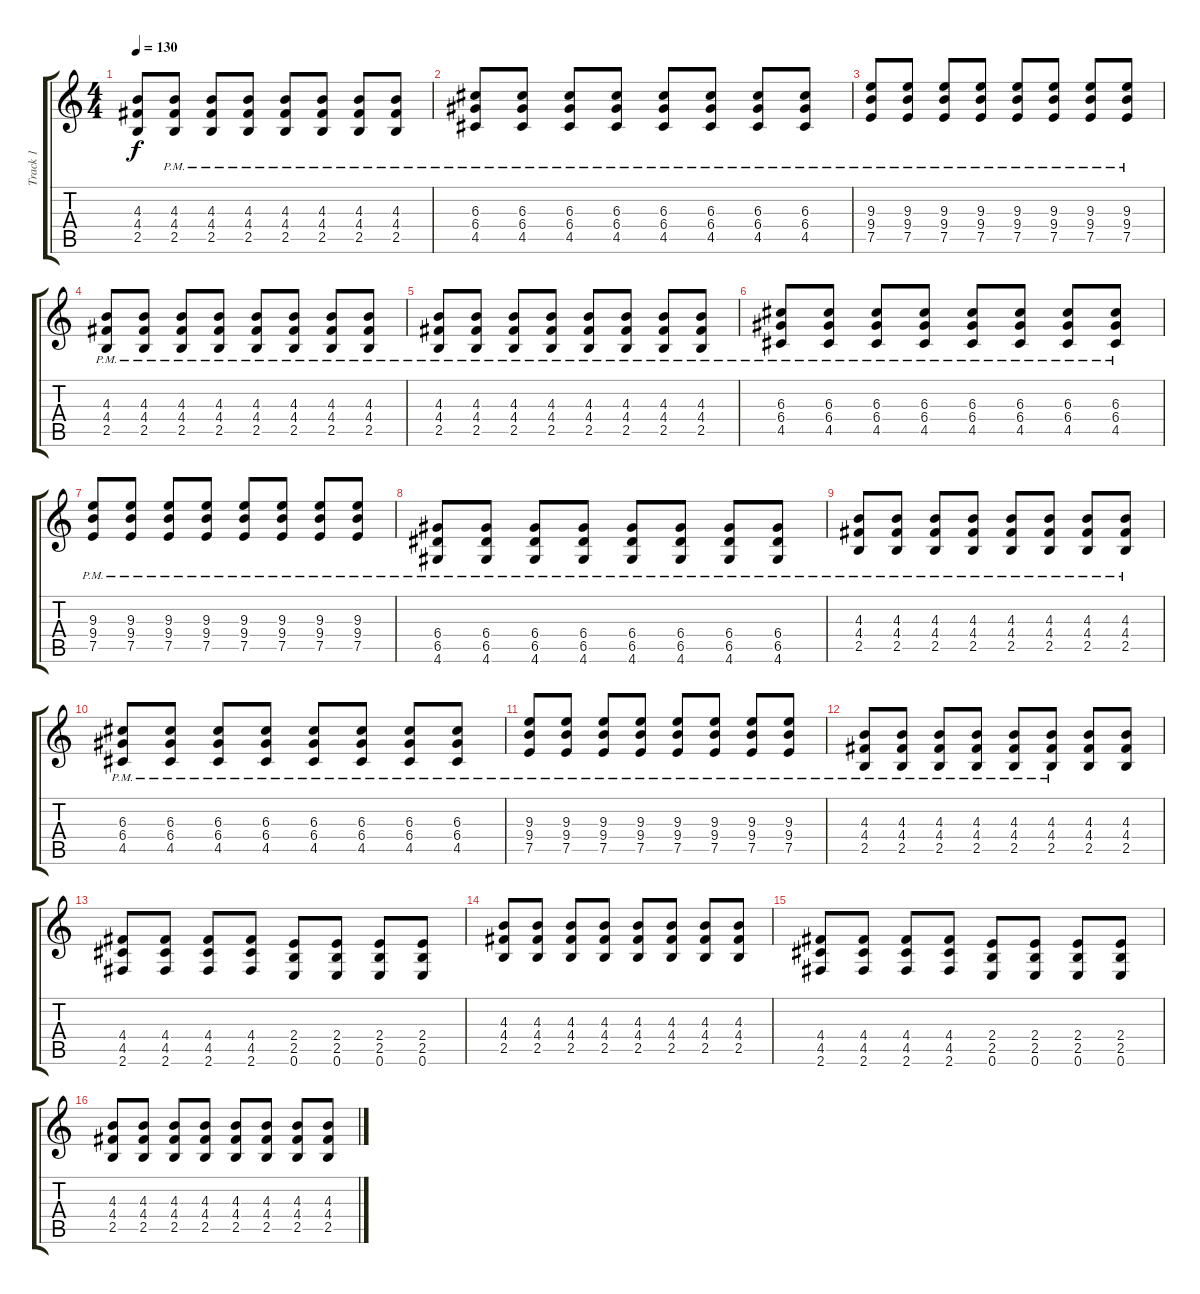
\track ("Track 1" "Track 1") {instrument overdrivenguitar}
\staff {score tabs}
\tuning (E4 B3 G3 D3 A2 E2) {hide}
\ts (4 4)
\tempo 130
\clef g2
\ks c
(4.3 4.4 2.5).8{dy f} (4.3 4.4 2.5{pm}).8 (4.3 4.4 2.5{pm}).8 (4.3 4.4 2.5{pm}).8 (4.3 4.4 2.5{pm}).8 (4.3 4.4 2.5{pm}).8 (4.3 4.4 2.5{pm}).8 (4.3 4.4 2.5{pm}).8 |
(6.3 6.4 4.5{pm}).8 (6.3 6.4 4.5{pm}).8 (6.3 6.4 4.5{pm}).8 (6.3 6.4 4.5{pm}).8 (6.3 6.4 4.5{pm}).8 (6.3 6.4 4.5{pm}).8 (6.3 6.4 4.5{pm}).8 (6.3 6.4 4.5{pm}).8 |
(9.3{pm} 9.4 7.5).8 (9.3{pm} 9.4 7.5).8 (9.3{pm} 9.4 7.5).8 (9.3{pm} 9.4 7.5).8 (9.3{pm} 9.4 7.5).8 (9.3{pm} 9.4 7.5).8 (9.3{pm} 9.4 7.5).8 (9.3{pm} 9.4 7.5).8 |
(4.3{pm} 4.4{pm} 2.5{pm}).8 (4.3 4.4 2.5{pm}).8 (4.3 4.4 2.5{pm}).8 (4.3 4.4 2.5{pm}).8 (4.3 4.4 2.5{pm}).8 (4.3 4.4 2.5{pm}).8 (4.3 4.4 2.5{pm}).8 (4.3 4.4 2.5{pm}).8 |
(4.3{pm} 4.4{pm} 2.5{pm}).8 (4.3{pm} 4.4{pm} 2.5{pm}).8 (4.3{pm} 4.4{pm} 2.5{pm}).8 (4.3{pm} 4.4{pm} 2.5{pm}).8 (4.3{pm} 4.4{pm} 2.5{pm}).8 (4.3{pm} 4.4{pm} 2.5{pm}).8 (4.3{pm} 4.4{pm} 2.5{pm}).8 (4.3{pm} 4.4{pm} 2.5{pm}).8 |
(6.3{pm} 6.4 4.5).8 (6.3{pm} 6.4 4.5).8 (6.3{pm} 6.4 4.5).8 (6.3{pm} 6.4 4.5).8 (6.3{pm} 6.4 4.5).8 (6.3{pm} 6.4 4.5).8 (6.3{pm} 6.4 4.5).8 (6.3{pm} 6.4 4.5).8 |
(9.3 9.4 7.5{pm}).8 (9.3 9.4 7.5{pm}).8 (9.3 9.4 7.5{pm}).8 (9.3 9.4 7.5{pm}).8 (9.3 9.4 7.5{pm}).8 (9.3 9.4 7.5{pm}).8 (9.3 9.4 7.5{pm}).8 (9.3 9.4 7.5{pm}).8 |
(6.4{pm} 6.5 4.6).8 (6.4{pm} 6.5 4.6).8 (6.4{pm} 6.5 4.6).8 (6.4{pm} 6.5 4.6).8 (6.4{pm} 6.5 4.6).8 (6.4{pm} 6.5 4.6).8 (6.4{pm} 6.5 4.6).8 (6.4{pm} 6.5 4.6).8 |
(4.3{pm} 4.4{pm} 2.5{pm}).8 (4.3{pm} 4.4{pm} 2.5{pm}).8 (4.3{pm} 4.4{pm} 2.5{pm}).8 (4.3{pm} 4.4{pm} 2.5{pm}).8 (4.3{pm} 4.4{pm} 2.5{pm}).8 (4.3{pm} 4.4{pm} 2.5{pm}).8 (4.3{pm} 4.4{pm} 2.5{pm}).8 (4.3{pm} 4.4{pm} 2.5{pm}).8 |
(6.3{pm} 6.4 4.5).8 (6.3{pm} 6.4 4.5).8 (6.3{pm} 6.4 4.5).8 (6.3{pm} 6.4 4.5).8 (6.3{pm} 6.4 4.5).8 (6.3{pm} 6.4 4.5).8 (6.3{pm} 6.4 4.5).8 (6.3{pm} 6.4 4.5).8 |
(9.3 9.4 7.5{pm}).8 (9.3 9.4 7.5{pm}).8 (9.3 9.4 7.5{pm}).8 (9.3 9.4 7.5{pm}).8 (9.3 9.4 7.5{pm}).8 (9.3 9.4 7.5{pm}).8 (9.3 9.4 7.5{pm}).8 (9.3 9.4 7.5{pm}).8 |
(4.3 4.4{pm} 2.5).8 (4.3 4.4{pm} 2.5).8 (4.3 4.4{pm} 2.5).8 (4.3 4.4{pm} 2.5).8 (4.3 4.4{pm} 2.5).8 (4.3 4.4{pm} 2.5).8 (4.3 4.4 2.5).8 (4.3 4.4 2.5).8 |
(4.4 4.5 2.6).8 (4.4 4.5 2.6).8 (4.4 4.5 2.6).8 (4.4 4.5 2.6).8 (2.4 2.5 0.6).8 (2.4 2.5 0.6).8 (2.4 2.5 0.6).8 (2.4 2.5 0.6).8 |
(4.3 4.4 2.5).8 (4.3 4.4 2.5).8 (4.3 4.4 2.5).8 (4.3 4.4 2.5).8 (4.3 4.4 2.5).8 (4.3 4.4 2.5).8 (4.3 4.4 2.5).8 (4.3 4.4 2.5).8 |
(4.4 4.5 2.6).8 (4.4 4.5 2.6).8 (4.4 4.5 2.6).8 (4.4 4.5 2.6).8 (2.4 2.5 0.6).8 (2.4 2.5 0.6).8 (2.4 2.5 0.6).8 (2.4 2.5 0.6).8 |
(4.3 4.4 2.5).8 (4.3 4.4 2.5).8 (4.3 4.4 2.5).8 (4.3 4.4 2.5).8 (4.3 4.4 2.5).8 (4.3 4.4 2.5).8 (4.3 4.4 2.5).8 (4.3 4.4 2.5).8
